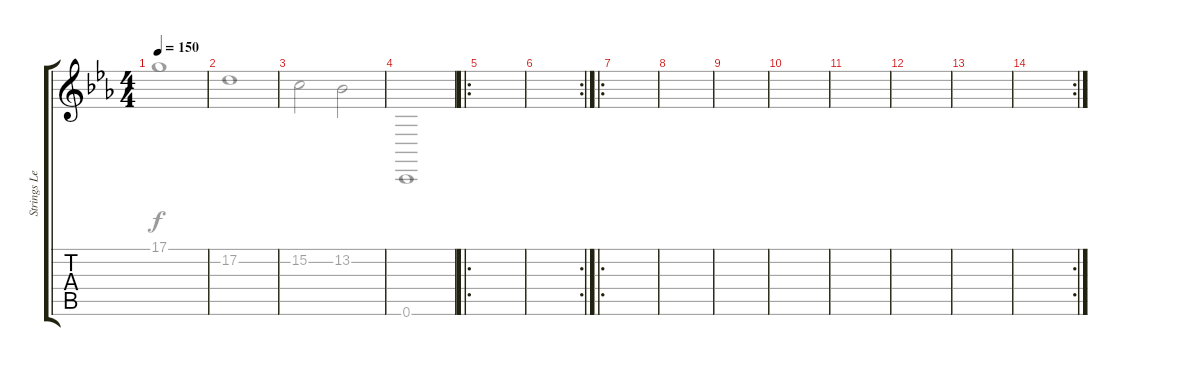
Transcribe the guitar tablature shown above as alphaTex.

\track ("Strings Lead 1" "Strings Le") {instrument stringensemble1}
\staff {score tabs}
\tuning (D4 A3 F3 C3 G2 C2) {hide}
\voice
\ts (4 4)
\tempo 150
\clef g2
\ks cminor
|
|
|
|
\ro
|
\rc 2
|
\ro
|
|
|
|
|
|
|
\rc 2
|
|
\voice
\clef g2
\ks cminor
17.1.1{dy f} |
17.2.1 |
15.2.2 13.2.2 |
0.6.1 |
|
|
|
|
|
|
|
|
|
|
|
